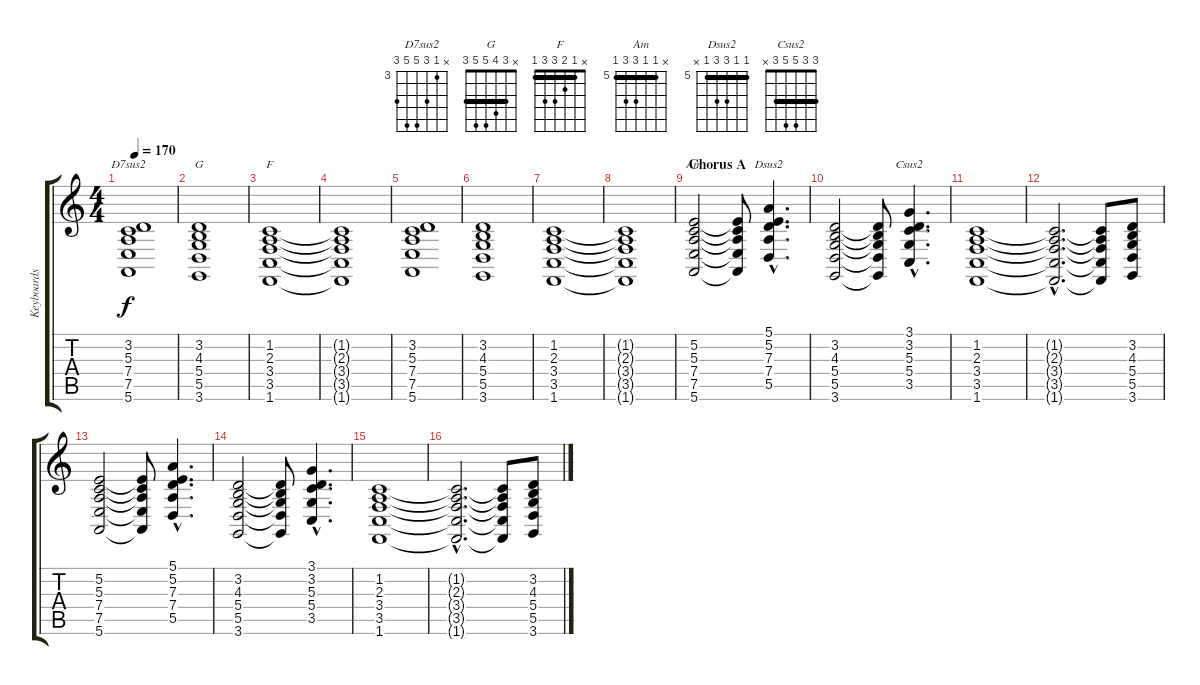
\track ("Keyboards" "Keyboards") {instrument stringensemble2}
\staff {score tabs}
\tuning (E4 B3 G3 D3 A2 E2) {hide}
\chord ("D7sus2" x 3 5 7 7 5) {firstfret 3}
\chord ("G" x 3 4 5 5 3) {barre 3}
\chord ("F" x 1 2 3 3 1) {barre 1}
\chord ("Am" x 5 5 7 7 5) {firstfret 5 barre 5}
\chord ("Dsus2" 5 5 7 7 5 x) {firstfret 5 barre 5}
\chord ("Csus2" 3 3 5 5 3 x) {barre 3}
\ts (4 4)
\tempo 170
\clef g2
\ks c
(3.2 5.3 7.4 7.5 5.6).1{ch "D7sus2" dy f} |
(3.2 4.3 5.4 5.5 3.6).1{ch "G"} |
(1.2 2.3 3.4 3.5 1.6).1{ch "F"} |
(1.2{t} 2.3{t} 3.4{t} 3.5{t} 1.6{t}).1 |
(3.2 5.3 7.4 7.5 5.6).1 |
(3.2 4.3 5.4 5.5 3.6).1 |
(1.2 2.3 3.4 3.5 1.6).1 |
(1.2{t} 2.3{t} 3.4{t} 3.5{t} 1.6{t}).1 |
\section ("" "Chorus A")
(5.2 5.3 7.4 7.5 5.6).2{ch "Am"} (5.2{t} 5.3{t} 7.4{t} 7.5{t} 5.6{t}).8 (5.1{hac} 5.2{hac} 7.3{hac} 7.4{hac} 5.5{hac}).4{d ch "Dsus2"} |
(3.2 4.3 5.4 5.5 3.6).2 (3.2{t} 4.3{t} 5.4{t} 5.5{t} 3.6{t}).8 (3.1{hac} 3.2{hac} 5.3{hac} 5.4{hac} 3.5{hac}).4{d ch "Csus2"} |
(1.2 2.3 3.4 3.5 1.6).1 |
(1.2{hac t} 2.3{hac t} 3.4{hac t} 3.5{hac t} 1.6{hac t}).2{d} (1.2{t} 2.3{t} 3.4{t} 3.5{t} 1.6{t}).8 (3.2 4.3 5.4 5.5 3.6).8 |
(5.2 5.3 7.4 7.5 5.6).2 (5.2{t} 5.3{t} 7.4{t} 7.5{t} 5.6{t}).8 (5.1{hac} 5.2{hac} 7.3{hac} 7.4{hac} 5.5{hac}).4{d} |
(3.2 4.3 5.4 5.5 3.6).2 (3.2{t} 4.3{t} 5.4{t} 5.5{t} 3.6{t}).8 (3.1{hac} 3.2{hac} 5.3{hac} 5.4{hac} 3.5{hac}).4{d} |
(1.2 2.3 3.4 3.5 1.6).1 |
(1.2{hac t} 2.3{hac t} 3.4{hac t} 3.5{hac t} 1.6{hac t}).2{d} (1.2{t} 2.3{t} 3.4{t} 3.5{t} 1.6{t}).8 (3.2 4.3 5.4 5.5 3.6).8
